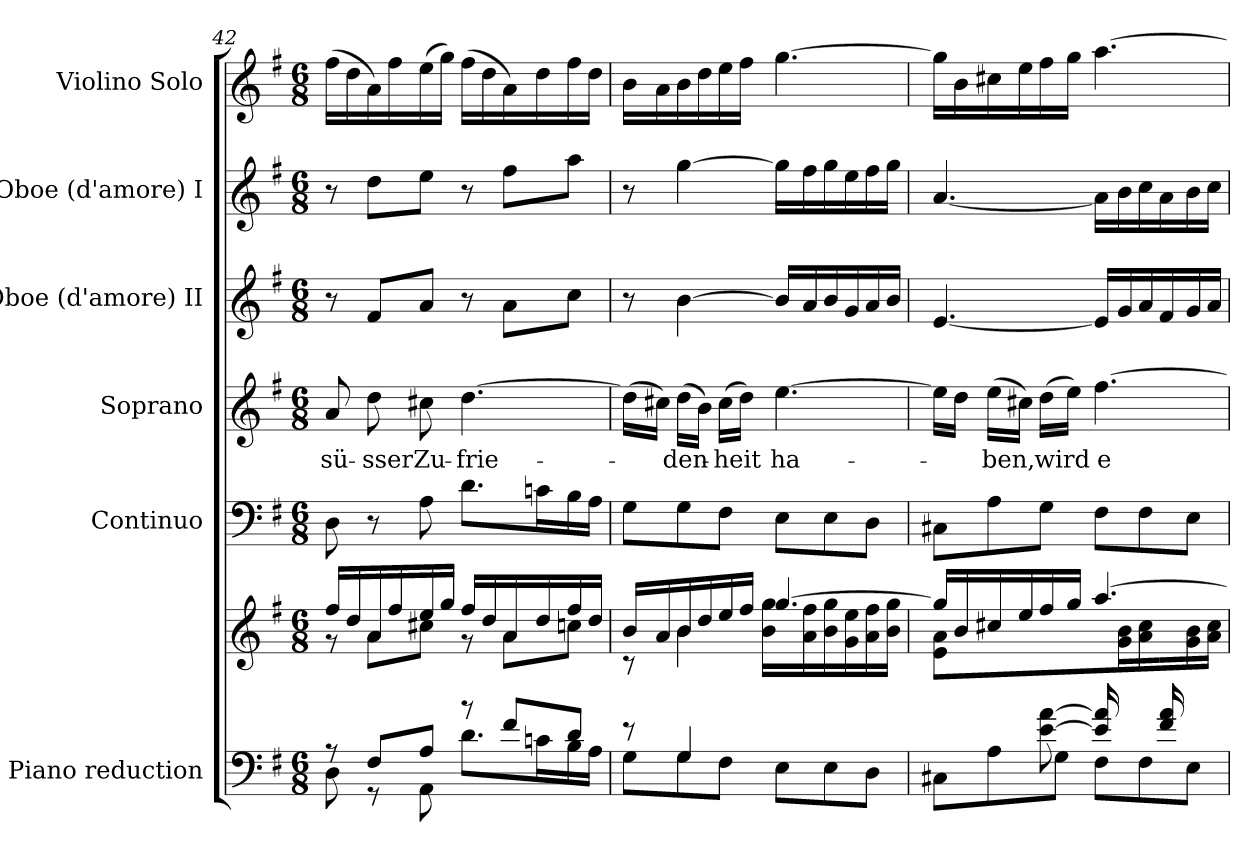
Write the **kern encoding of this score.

**kern	**kern	**kern	**kern	**text	**kern	**kern	**kern
*part6	*part6	*part5	*part4	*part4	*part3	*part2	*part1
*staff7	*staff6	*staff5	*staff4	*staff4	*staff3	*staff2	*staff1
*I"Piano reduction	*	*I"Continuo	*I"Soprano	*	*I"Oboe (d'amore) II	*I"Oboe (d'amore) I	*I"Violino Solo
*I'Pno	*	*	*	*	*I'Ob	*I'Ob	*I'Vln
*clefF4	*clefG2	*clefF4	*clefG2	*	*clefG2	*clefG2	*clefG2
*k[f#]	*k[f#]	*k[f#]	*k[f#]	*	*k[f#]	*k[f#]	*k[f#]
*M6/8	*M6/8	*M6/8	*M6/8	*	*M6/8	*M6/8	*M6/8
=42	=42	=42	=42	=42	=42	=42	=42
*^	*^	*	*	*	*	*	*
!	!	!	!	!	!	!LO:LY:b	!	!	!
8r	8D\	16ff#/LL	8r	8D\	8a/	sü-	8r	8r	(16ff#\LL
.	.	16dd/	.	.	.	.	.	.	16dd\
!	!	!	!	!	!	!LO:LY:b	!	!	!
8F#/L	8r	16a/	8a\L	8r	8dd\	-sser	8f#/L	8dd\L	16a\)
.	.	16ff#/	.	.	.	.	.	.	16ff#\
!	!	!	!	!	!	!LO:LY:b	!	!	!
8A/J	8AA\	16ee/	8cc#X\J	8A\	8cc#X\	Zu-	8a/J	8ee\J	(16ee\
.	.	16gg/JJ	.	.	.	.	.	.	16gg\JJ)
!	!	!	!	!	!	!LO:LY:b	!	!	!
8r	8.d\L	16ff#/LL	8r	8.d\L	[4.dd\	-frie-	8r	8r	(16ff#\LL
.	.	16dd/	.	.	.	.	.	.	16dd\
8f#/L	.	16a/	8a\L	.	.	.	8a\L	8ff#\L	16a\)
.	16cn\L	16dd/	.	16cn\L	.	.	.	.	16dd\
8d/J	16B\	16ff#/	8ccn\J	16B\	.	.	8cc\J	8aa\J	16ff#\
.	16A\JJ	16dd/JJ	.	16A\JJ	.	.	.	.	16dd\JJ
!!LO:PB:g=z
=43	=43	=43	=43	=43	=43	=43	=43	=43	=43
8r	8G\L	16b/LL	8r	8G\L	(16dd\LL]	.	8r	8r	16b\LL
.	.	16a/	.	.	16cc#X\JJ)	.	.	.	16a\
!	!	!	!	!	!	!LO:LY:b	!	!	!
4G/	8G\	16b/	4b\	8G\	(16dd\LL	-den-	[4b\	[4gg\	16b\
.	.	16dd/	.	.	16b\JJ)	.	.	.	16dd\
!	!	!	!	!	!	!LO:LY:b	!	!	!
.	8F#\J	16ee/	.	8F#\J	(16cc#\LL	-heit	.	.	16ee\
.	.	16ff#/JJ	.	.	16dd\JJ)	.	.	.	16ff#\JJ
!	!	!	!	!	!	!LO:LY:b	!	!	!
4.ryy	8E\L	[4.gg/	16b\ 16gg\LL	8E\L	[4.ee\	ha-	16b/LL]	16gg\LL]	[4.gg\
.	.	.	16a\ 16ff#\	.	.	.	16a/	16ff#\	.
.	8E\	.	16b\ 16gg\	8E\	.	.	16b/	16gg\	.
.	.	.	16g\ 16ee\	.	.	.	16g/	16ee\	.
.	8D\J	.	16a\ 16ff#\	8D\J	.	.	16a/	16ff#\	.
.	.	.	16b\ 16gg\JJ	.	.	.	16b/JJ	16gg\JJ	.
=44	=44	=44	=44	=44	=44	=44	=44	=44	=44
4ryy	8C#X\L	16gg/LL]	4e\ 4a\	8C#X\L	16ee\LL]	.	[4.e/	[4.a/	16gg\LL]
.	.	16b/	.	.	16dd\JJ	.	.	.	16b\
!	!	!	!	!	!	!LO:LY:b	!	!	!
.	8A\	16cc#X/	.	8A\	(16ee\LL	-ben,	.	.	16cc#X\
.	.	16ee/	.	.	16cc#X\JJ)	.	.	.	16ee\
!	!	!	!	!	!	!LO:LY:b	!	!	!
[8e\ [8a\	8G\J	16ff#/	8.ryy	8G\J	(16dd\LL	wird	.	.	16ff#\
.	.	16gg/JJ	.	.	16ee\JJ)	.	.	.	16gg\JJ
!	!	!	!	!	!	!LO:LY:b	!	!	!
16e/] 16a/]LL	8F#\L	[4.aa/	.	8F#\L	[4.ff#\	e-	16e/LL]	16a\LL]	[4.aa\
8ryy	.	.	16g\ 16b\	.	.	.	16g/	16b\	.
.	8F#\	.	16a\ 16cc#\	8F#\	.	.	16a/	16cc\	.
16f#/ 16a/	.	.	16ryy	.	.	.	16f#/	16a\	.
8ryy	8E\J	.	16g\ 16b\	8E\J	.	.	16g/	16b\	.
.	.	.	16a\ 16cc#\JJ	.	.	.	16a/JJ	16cc\JJ	.
*v	*v	*	*	*	*	*	*	*	*
*	*v	*v	*	*	*	*	*	*
=	=	=	=	=	=	=	=
*-	*-	*-	*-	*-	*-	*-	*-
